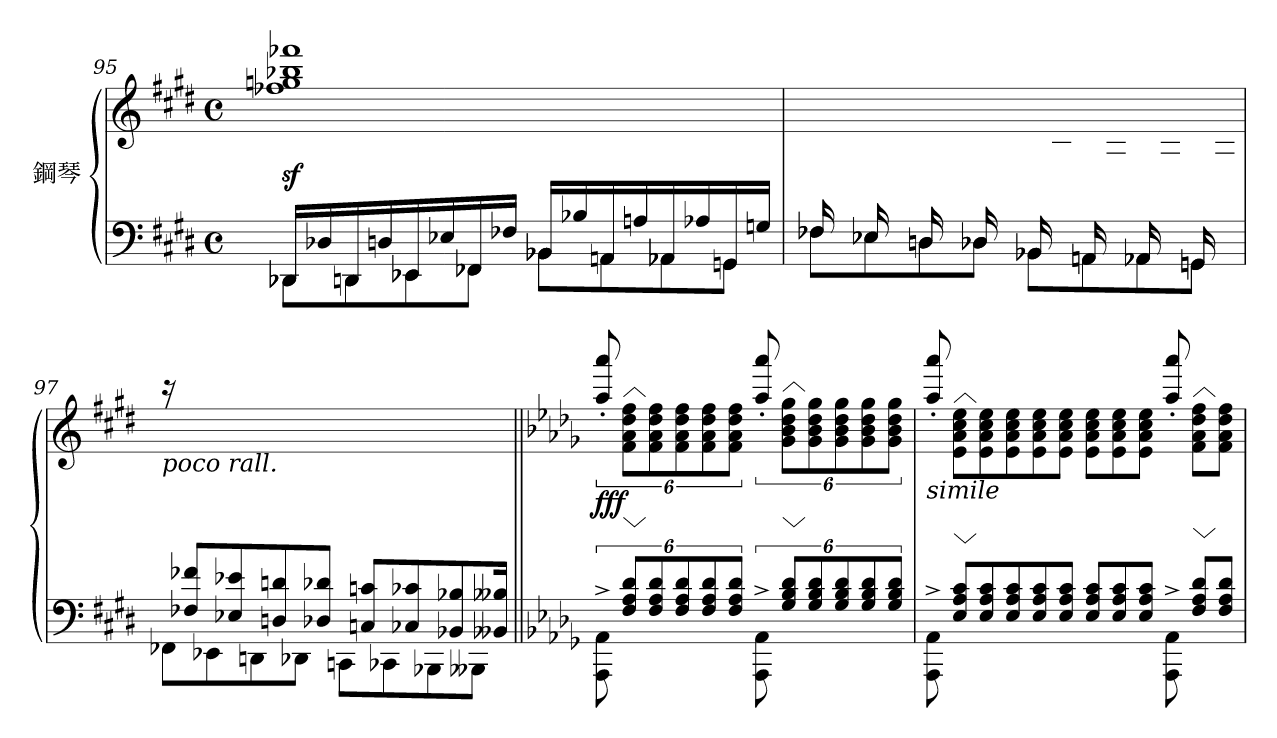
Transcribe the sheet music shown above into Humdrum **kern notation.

**kern	**kern	**dynam
*part1	*part1	*part1
*staff2	*staff1	*staff1/2
*I"鋼琴	*	*
!!LO:LB:g=z
*clefF4	*clefG2	*
*k[f#c#g#d#]	*k[f#c#g#d#]	*
*M4/4	*M4/4	*
*met(c)	*met(c)	*
=95	=95	=95
*^	*	*
16DD-X/LL	8DD-\L	1ff-Xz< 1ggnz< 1bb-Xz< 1fff-Xz<	.
16D-X/	.	.	.
16DDn/	8DD\	.	.
16Dn/	.	.	.
16EE-X/	8EE-\	.	.
16E-X/	.	.	.
16FF-X/	8FF-\J	.	.
16F-X/JJ	.	.	.
16BB-X/LL	8BB-\L	.	.
16B-X/	.	.	.
16AAn/	8AA\	.	.
16An/	.	.	.
16AA-X/	8AA-\	.	.
16A-X/	.	.	.
16GGn/	8GG\J	.	.
16Gn/JJ	.	.	.
=96	=96	=96	=96
!	!	!	!LO:DY:a
16F-X/LL	8F-X\L	16ryy	other-dynamics
16ryy	.	16f-X\ 16ff-X\	.
16E-X/	8E-X\	16ryy	.
16ryy	.	16e-X\ 16ee-X\	.
16Dn/	8Dn\	16ryy	.
16ryy	.	16dn\ 16ddn\	.
16D-X/	8D-X\J	16ryy	.
16ryy	.	16d-X\ 16dd-X\	.
16BB-X/	8BB-X\L	16ryy	.
16ryy	.	16B-X\ 16b-X\	.
16AAn/	8AAn\	16ryy	.
16ryy	.	16An\ 16an\	.
16AA-X/	8AA-X\	16ryy	.
16ryy	.	16A-X\ 16a-X\	.
16GGn/	8GGn\J	16ryy	.
16ryy	.	16Gn\ 16gn\JJ	.
=97	=97	=97	=97
*	*	*MM108	*
!	!	!LO:TX:b:i:t=poco rall.	!
16ryy	8FF-X\L	16rccc	.
8F-X/ 8f-X/L	.	8.ryy	.
.	8EE-X\	.	.
8E-X/ 8e-X/	.	.	.
*	*	*MM100	*
.	8DDn\	4ryy	.
8Dn/ 8dn/	.	.	.
.	8DD-X\J	.	.
8D-X/ 8d-X/J	.	.	.
*	*	*MM92	*
.	8CCn\L	4ryy	.
8Cn/ 8cn/L	.	.	.
.	8CC-X\	.	.
8C-X/ 8c-X/	.	.	.
*	*	*MM84	*
.	8BBB-X\	8ryy	.
8BB-X/ 8B-X/	.	.	.
*	*	*MM76	*
.	8BBB--X\J	16ryy	.
*	*	*MM48	*
16BB--X/ 16B--X/Jk	.	16ryy	.
*v	*v	*	*
!!LO:LB:g=z
=98||	=98||	=98||
*k[b-e-a-d-g-]	*k[b-e-a-d-g-]	*
*	*MM54	*
!	!	!LO:DY:b
12AAA-\^ 12AA-\^	12aa-/' 12aaa-/'	fff
*	*MM60	*
!	!LO:TX:a:t=︿	!
!LO:TX:a:t=﹀	!	!
12F/ 12A-/ 12d-/L	12f\ 12a-\ 12dd-\ 12ff\L	.
12F/ 12A-/ 12d-/	12f\ 12a-\ 12dd-\ 12ff\	.
*	*MM70	*
12F/ 12A-/ 12d-/	12f\ 12a-\ 12dd-\ 12ff\	.
*	*MM78	*
12F/ 12A-/ 12d-/	12f\ 12a-\ 12dd-\ 12ff\	.
12F/ 12A-/ 12d-/J	12f\ 12a-\ 12dd-\ 12ff\J	.
*	*MM54	*
12AAA-\^ 12AA-\^	12aa-/' 12aaa-/'	.
*	*MM60	*
!	!LO:TX:a:t=︿	!
!LO:TX:a:t=﹀	!	!
12G-/ 12B-/ 12d-/L	12g-\ 12b-\ 12dd-\ 12gg-\L	.
12G-/ 12B-/ 12d-/	12g-\ 12b-\ 12dd-\ 12gg-\	.
*	*MM70	*
12G-/ 12B-/ 12d-/	12g-\ 12b-\ 12dd-\ 12gg-\	.
*	*MM78	*
12G-/ 12B-/ 12d-/	12g-\ 12b-\ 12dd-\ 12gg-\	.
12G-/ 12B-/ 12d-/J	12g-\ 12b-\ 12dd-\ 12gg-\J	.
=99	=99	=99
*Xtuplet	*Xtuplet	*
*	*MM54	*
!	!LO:TX:b:i:t=simile	!
12AAA-\^ 12AA-\^	12aa-/' 12aaa-/'	.
*	*MM60	*
!	!LO:TX:a:t=︿	!
!LO:TX:a:t=﹀	!	!
12E-/ 12A-/ 12c/L	12e-\ 12a-\ 12cc\ 12ee-\L	.
12E-/ 12A-/ 12c/	12e-\ 12a-\ 12cc\ 12ee-\	.
*	*MM70	*
12E-/ 12A-/ 12c/	12e-\ 12a-\ 12cc\ 12ee-\	.
*	*MM78	*
12E-/ 12A-/ 12c/	12e-\ 12a-\ 12cc\ 12ee-\	.
*	*MM84	*
12E-/ 12A-/ 12c/J	12e-\ 12a-\ 12cc\ 12ee-\J	.
*	*MM96	*
12E-/ 12A-/ 12c/L	12e-\ 12a-\ 12cc\ 12ee-\L	.
12E-/ 12A-/ 12c/	12e-\ 12a-\ 12cc\ 12ee-\	.
12E-/ 12A-/ 12c/J	12e-\ 12a-\ 12cc\ 12ee-\J	.
12AAA-\^ 12AA-\^	12aa-/' 12aaa-/'	.
!	!LO:TX:a:t=︿	!
!LO:TX:a:t=﹀	!	!
12F/ 12A-/ 12d-/L	12f\ 12a-\ 12dd-\ 12ff\L	.
12F/ 12A-/ 12d-/J	12f\ 12a-\ 12dd-\ 12ff\J	.
=	=	=
*-	*-	*-
